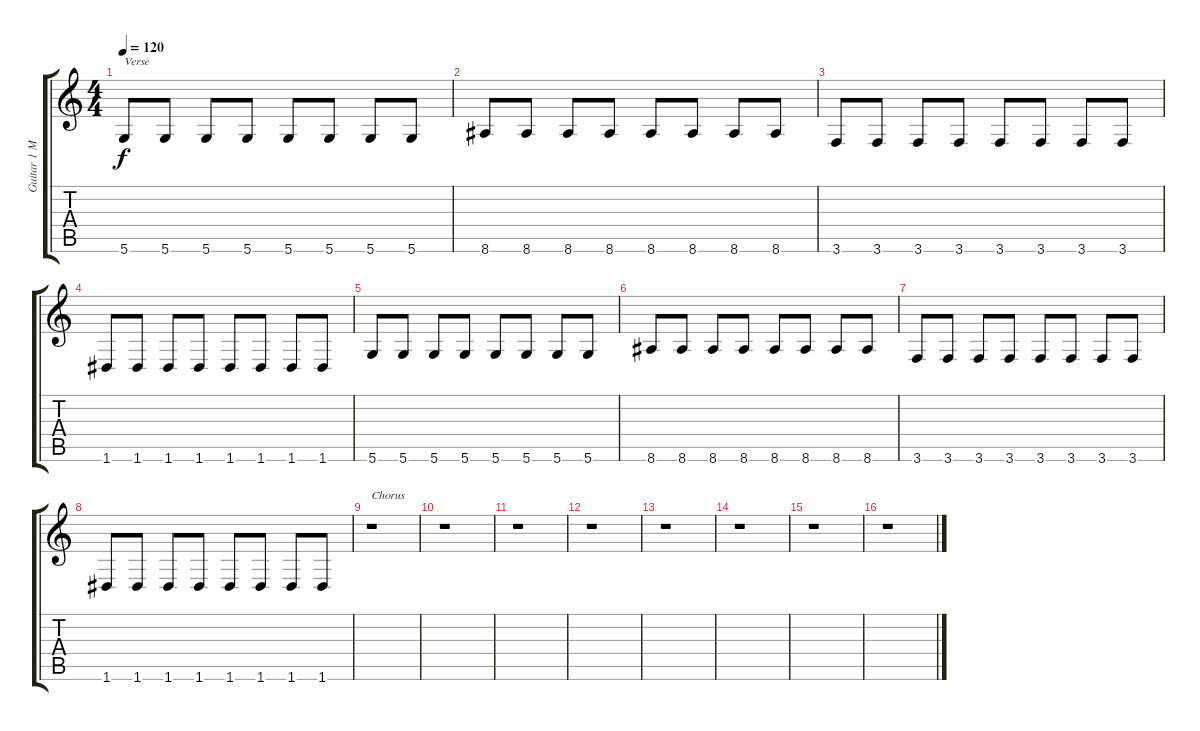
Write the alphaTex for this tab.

\track ("Guitar 1 Muted" "Guitar 1 M") {instrument electricguitarmuted}
\staff {score tabs}
\tuning (E4 B3 G3 D3 A2 D2) {hide}
\ts (4 4)
\tempo 120
\clef g2
\ks c
5.6.8{txt "Verse" dy f} 5.6.8 5.6.8 5.6.8 5.6.8 5.6.8 5.6.8 5.6.8 |
8.6.8 8.6.8 8.6.8 8.6.8 8.6.8 8.6.8 8.6.8 8.6.8 |
3.6.8 3.6.8 3.6.8 3.6.8 3.6.8 3.6.8 3.6.8 3.6.8 |
1.6.8 1.6.8 1.6.8 1.6.8 1.6.8 1.6.8 1.6.8 1.6.8 |
5.6.8 5.6.8 5.6.8 5.6.8 5.6.8 5.6.8 5.6.8 5.6.8 |
8.6.8 8.6.8 8.6.8 8.6.8 8.6.8 8.6.8 8.6.8 8.6.8 |
3.6.8 3.6.8 3.6.8 3.6.8 3.6.8 3.6.8 3.6.8 3.6.8 |
1.6.8 1.6.8 1.6.8 1.6.8 1.6.8 1.6.8 1.6.8 1.6.8 |
r.1{txt "Chorus"} |
r.1 |
r.1 |
r.1 |
r.1 |
r.1 |
r.1 |
r.1
